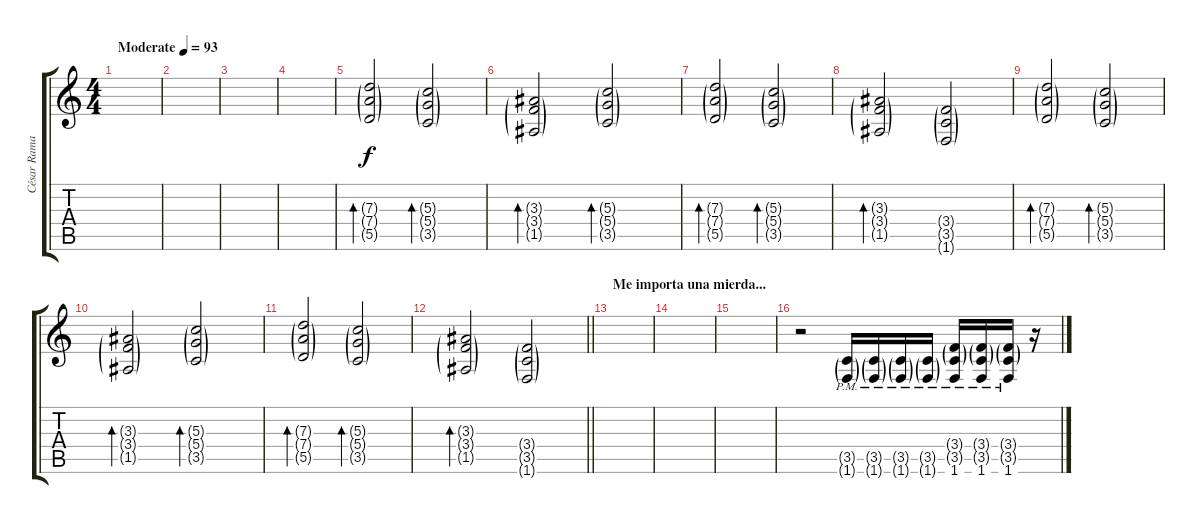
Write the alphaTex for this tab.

\track ("César Ramallo" "César Rama") {instrument overdrivenguitar}
\staff {score tabs}
\tuning (E4 B3 G3 D3 A2 E2) {hide}
\ts (4 4)
\tempo (93 "Moderate")
\clef g2
\ks c
|
|
|
|
(7.3{g} 7.4{g} 5.5{g}).2{bd 240} (5.3{g} 5.4{g} 3.5{g}).2{bd 120} |
(3.3{g} 3.4{g} 1.5{g}).2{bd 240} (5.3{g} 5.4{g} 3.5{g}).2{bd 240} |
(7.3{g} 7.4{g} 5.5{g}).2{bd 240} (5.3{g} 5.4{g} 3.5{g}).2{bd 240} |
(3.3{g} 3.4{g} 1.5{g}).2{bd 240} (3.4{g} 3.5{g} 1.6{g}).2 |
(7.3{g} 7.4{g} 5.5{g}).2{bd 240} (5.3{g} 5.4{g} 3.5{g}).2{bd 120} |
(3.3{g} 3.4{g} 1.5{g}).2{bd 240} (5.3{g} 5.4{g} 3.5{g}).2{bd 240} |
(7.3{g} 7.4{g} 5.5{g}).2{bd 240} (5.3{g} 5.4{g} 3.5{g}).2{bd 240} |
\barLineRight lightlight
(3.3{g} 3.4{g} 1.5{g}).2{bd 240} (3.4{g} 3.5{g} 1.6{g}).2 |
\section ("" "Me importa una mierda...")
|
|
|
r.2 (3.5{g pm} 1.6{g pm}).16 (3.5{g pm} 1.6{g pm}).16 (3.5{g pm} 1.6{g pm}).16 (3.5{g pm} 1.6{g pm}).16 (3.4{g pm} 3.5{g pm} 1.6{pm}).16 (3.4{g pm} 3.5{g pm} 1.6{pm}).16 (3.4{g pm} 3.5{g pm} 1.6{pm}).16 r.16
